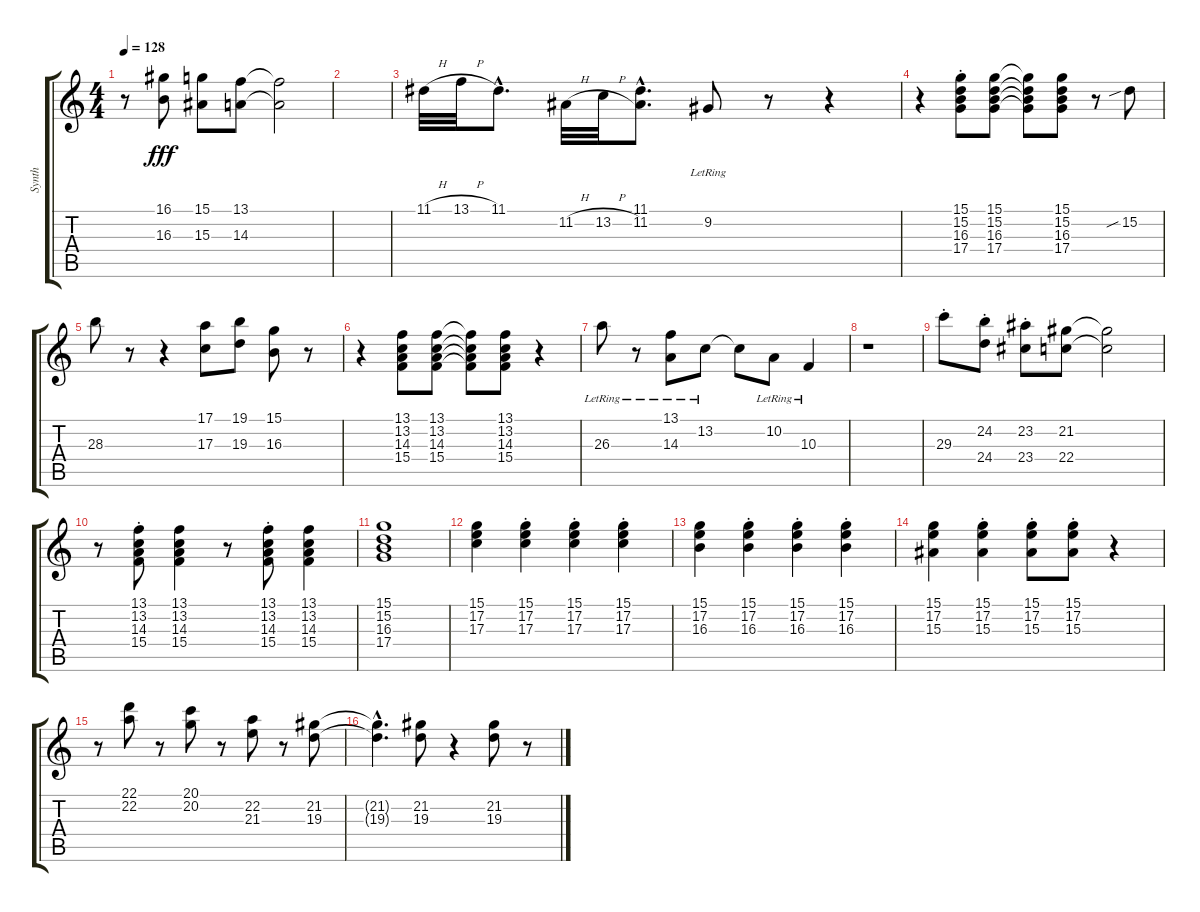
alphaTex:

\track ("Synth" "Synth") {instrument electricpiano1}
\staff {score tabs}
\tuning (E4 B3 G3 D3 A2 E2) {hide}
\ts (4 4)
\tempo 128
\clef g2
\ks c
r.8{dy fff} (16.1 16.3).8 (15.1 15.3).8 (13.1 14.3).8 (13.1{t} 14.3{t}).2 |
|
11.1{h}.32 13.1{h}.32 11.1{hac}.8{d} 11.2{h}.32 13.2{h}.32 (11.1{hac} 11.2{hac}).8{d} 9.2{lr}.8 r.8 r.4 |
r.4 (15.1{st} 15.2{st} 16.3{st} 17.4{st}).8 (15.1 15.2 16.3 17.4).8 (15.1{t} 15.2{t} 16.3{t} 17.4{t}).8 (15.1 15.2 16.3 17.4).8 r.8 15.2{sib}.8 |
28.3.8 r.8 r.4 (17.1 17.3).8 (19.1 19.3).8 (15.1 16.3).8 r.8 |
r.4 (13.1 13.2 14.3 15.4).8 (13.1 13.2 14.3 15.4).8 (13.1{t} 13.2{t} 14.3{t} 15.4{t}).8 (13.1 13.2 14.3 15.4).8 r.4 |
26.3{lr}.8 r.8 (13.1{lr} 14.3{lr}).8 13.2{lr}.8 13.2{t}.8 10.2{lr}.8 10.3{lr}.4 |
r.1 |
29.3{st}.8 (24.2{st} 24.4{st}).8 (23.2{st} 23.4{st}).8 (21.2 22.4).8 (21.2{t} 22.4{t}).2 |
r.8 (13.1{st} 13.2{st} 14.3{st} 15.4{st}).8 (13.1 13.2 14.3 15.4).4 r.8 (13.1{st} 13.2{st} 14.3{st} 15.4{st}).8 (13.1 13.2 14.3 15.4).4 |
(15.1 15.2 16.3 17.4).1 |
(15.1 17.2 17.3).4 (15.1{st} 17.2{st} 17.3{st}).4 (15.1{st} 17.2{st} 17.3{st}).4 (15.1{st} 17.2{st} 17.3{st}).4 |
(15.1 17.2 16.3).4 (15.1{st} 17.2{st} 16.3{st}).4 (15.1{st} 17.2{st} 16.3{st}).4 (15.1{st} 17.2{st} 16.3{st}).4 |
(15.1 17.2 15.3).4 (15.1{st} 17.2{st} 15.3{st}).4 (15.1{st} 17.2{st} 15.3{st}).8 (15.1{st} 17.2{st} 15.3{st}).8 r.4 |
r.8 (22.1 22.2).8 r.8 (20.1 20.2).8 r.8 (22.2 21.3).8 r.8 (21.2 19.3).8 |
(21.2{hac t} 19.3{hac t}).4{d} (21.2 19.3).8 r.4 (21.2 19.3).8 r.8
